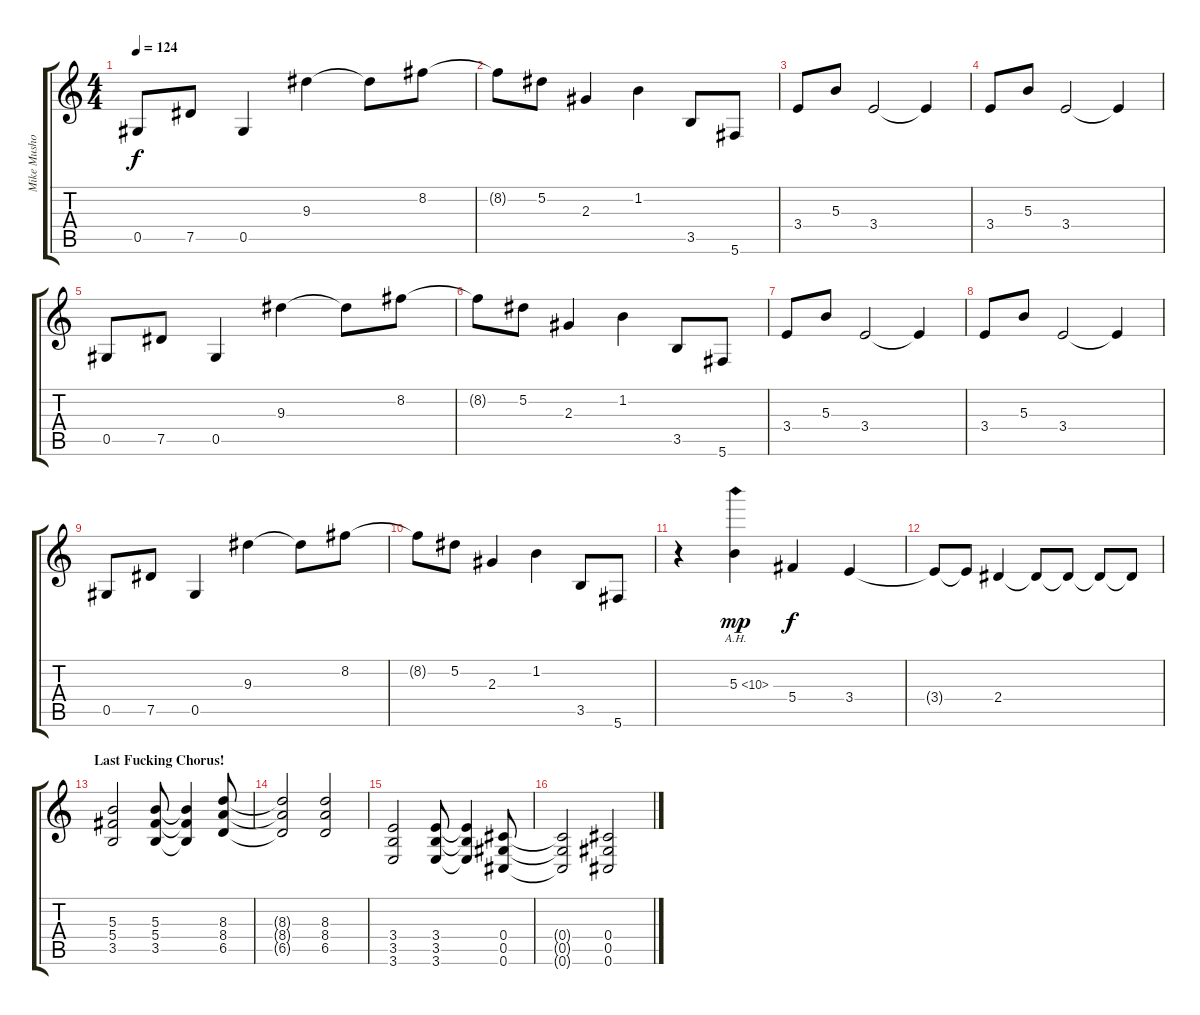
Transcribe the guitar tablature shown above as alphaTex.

\track ("Mike Mushock - Guitars" "Mike Musho") {instrument electricguitarjazz}
\staff {score tabs}
\tuning (Eb4 Bb3 Gb3 Db3 Ab2 Db2) {hide}
\ts (4 4)
\tempo 124
\clef g2
\ks c
0.5.8{dy f} 7.5.8 0.5.4 9.3.4 9.3{t}.8 8.2.8 |
8.2{t}.8 5.2.8 2.3.4 1.2.4 3.5.8 5.6.8 |
3.4.8 5.3.8 3.4.2 3.4{t}.4 |
3.4.8 5.3.8 3.4.2 3.4{t}.4 |
0.5.8 7.5.8 0.5.4 9.3.4 9.3{t}.8 8.2.8 |
8.2{t}.8 5.2.8 2.3.4 1.2.4 3.5.8 5.6.8 |
3.4.8 5.3.8 3.4.2 3.4{t}.4 |
3.4.8 5.3.8 3.4.2 3.4{t}.4 |
0.5.8 7.5.8 0.5.4 9.3.4 9.3{t}.8 8.2.8 |
8.2{t}.8 5.2.8 2.3.4 1.2.4 3.5.8 5.6.8 |
r.4 5.3{ah 5}.4{dy mp} 5.4.4{dy f} 3.4.4 |
3.4{t}.8 3.4{t}.8 2.4.4 2.4{t}.8 2.4{t}.8 2.4{t}.8 2.4{t}.8 |
\section ("" "Last Fucking Chorus!")
(5.3 5.4 3.5).2{instrument distortionguitar} (5.3 5.4 3.5).8 (5.3{t} 5.4{t} 3.5{t}).4 (8.3 8.4 6.5).8 |
(8.3{t} 8.4{t} 6.5{t}).2 (8.3 8.4 6.5).2 |
(3.4 3.5 3.6).2 (3.4 3.5 3.6).8 (3.4{t} 3.5{t} 3.6{t}).4 (0.4 0.5 0.6).8 |
(0.4{t} 0.5{t} 0.6{t}).2 (0.4 0.5 0.6).2
